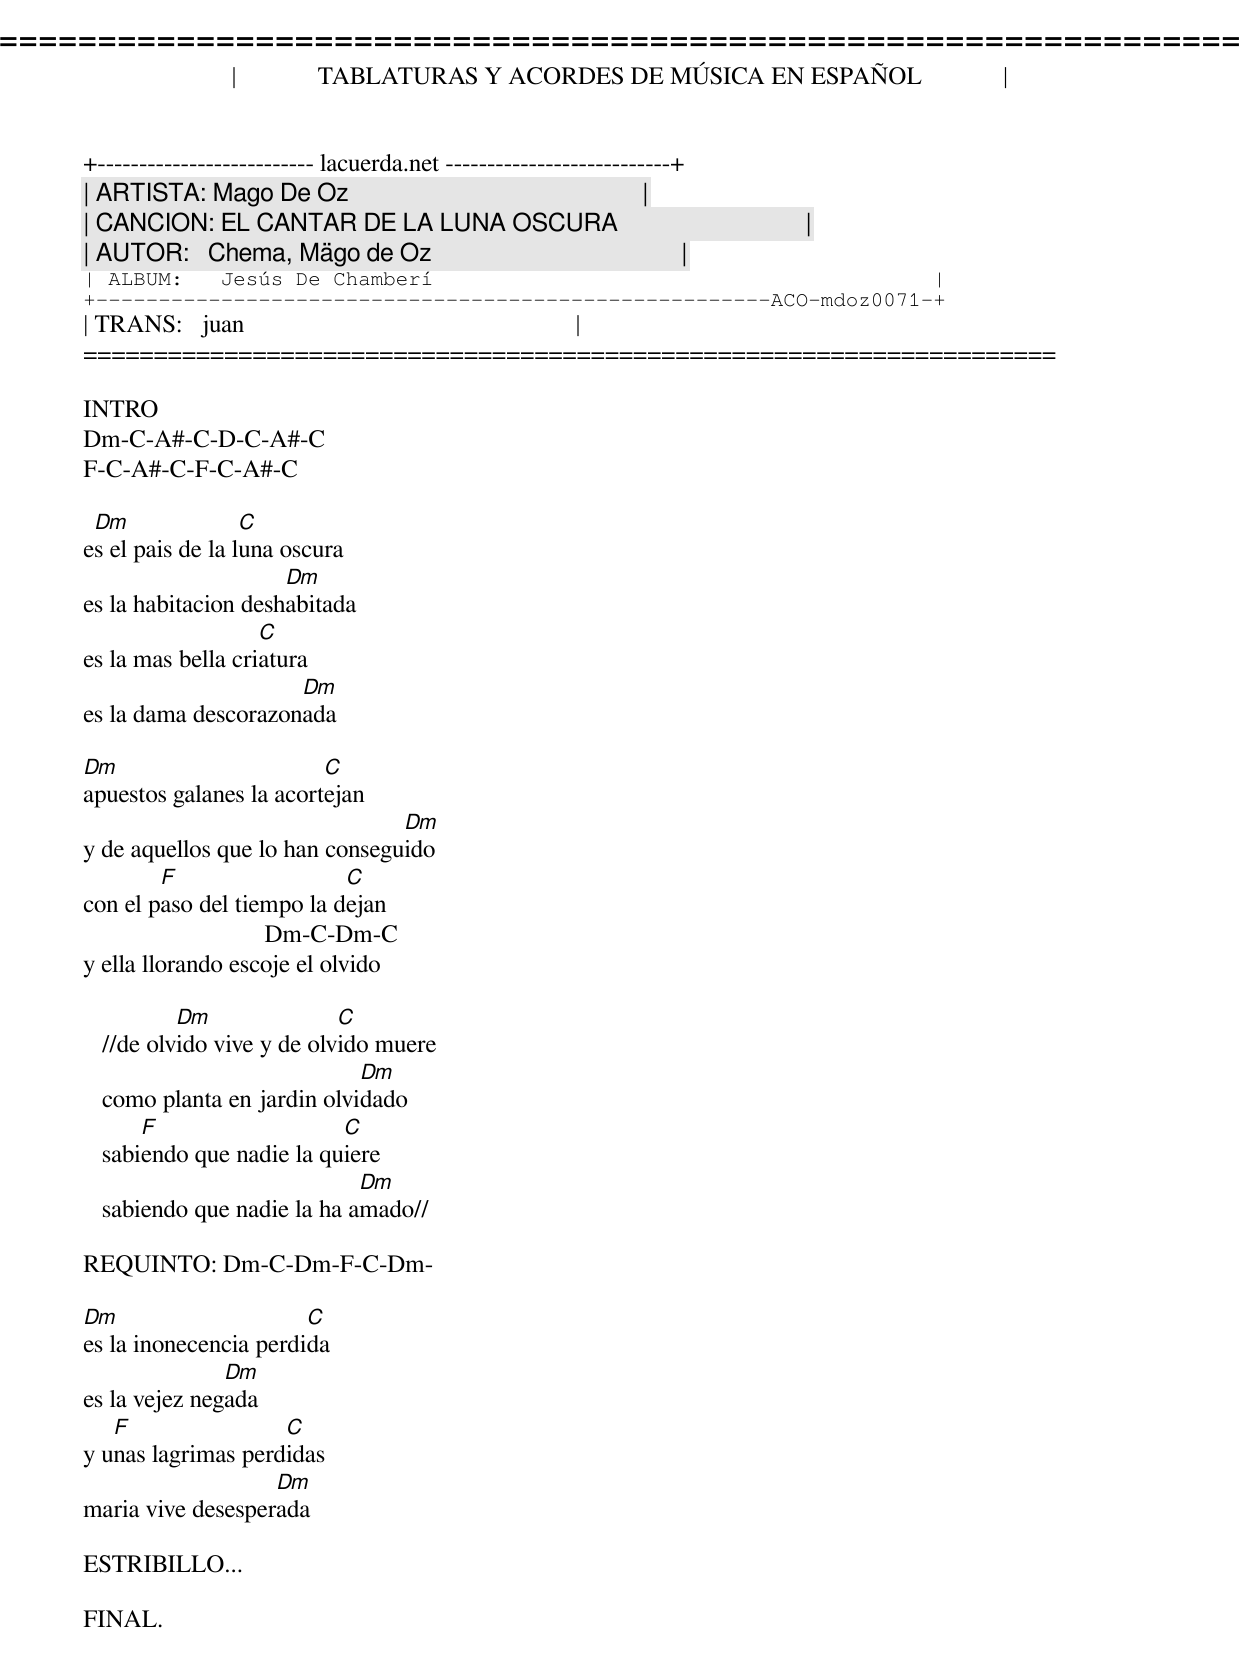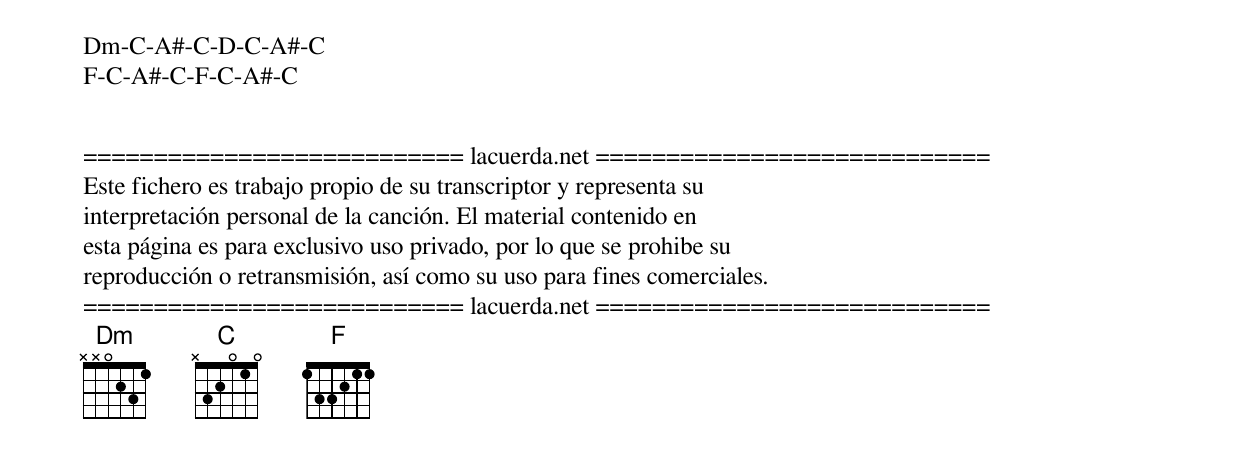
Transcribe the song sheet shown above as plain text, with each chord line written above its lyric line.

=====================================================================
|             TABLATURAS Y ACORDES DE MÚSICA EN ESPAÑOL             |
+-------------------------- lacuerda.net ---------------------------+
| ARTISTA: Mago De Oz                                               |
| CANCION: EL CANTAR DE LA LUNA OSCURA                              |
| AUTOR:   Chema, Mägo de Oz                                        |
| ALBUM:   Jesús De Chamberí                                        |
+------------------------------------------------------ACO-mdoz0071-+
| TRANS:   juan                                                     |
=====================================================================

INTRO
Dm-C-A#-C-D-C-A#-C
F-C-A#-C-F-C-A#-C

 Dm               C
es el pais de la luna oscura
                     Dm
es la habitacion deshabitada
                   C
es la mas bella criatura
                     Dm
es la dama descorazonada

Dm                       C
apuestos galanes la acortejan
                                Dm
y de aquellos que lo han conseguido
        F                  C
con el paso del tiempo la dejan
                             Dm-C-Dm-C
y ella llorando escoje el olvido

           Dm               C
   //de olvido vive y de olvido muere
                             Dm
   como planta en jardin olvidado
       F                   C
   sabiendo que nadie la quiere
                             Dm
   sabiendo que nadie la ha amado//

REQUINTO: Dm-C-Dm-F-C-Dm-

Dm                     C
es la inonecencia perdida
               Dm
es la vejez negada
   F                C
y unas lagrimas perdidas
                   Dm
maria vive desesperada

ESTRIBILLO...

FINAL.
Dm-C-A#-C-D-C-A#-C
F-C-A#-C-F-C-A#-C


=========================== lacuerda.net ============================
Este fichero es trabajo propio de su transcriptor y representa su
interpretación personal de la canción. El material contenido en
esta página es para exclusivo uso privado, por lo que se prohibe su
reproducción o retransmisión, así como su uso para fines comerciales.
=========================== lacuerda.net ============================
